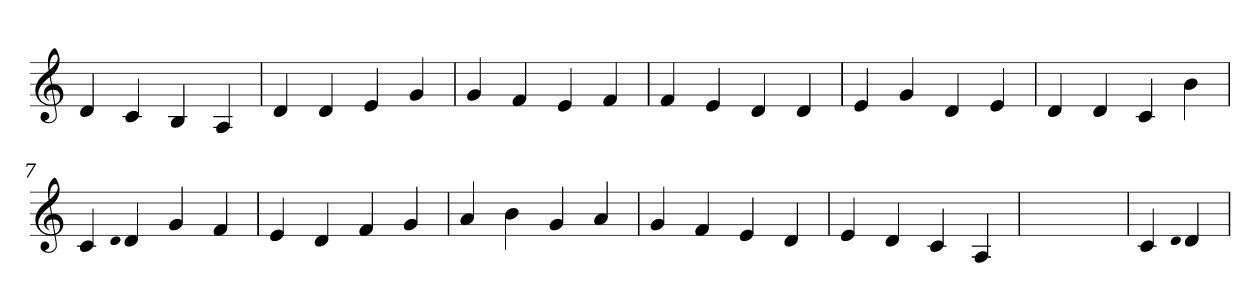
**kern
*part1
*staff1
*clefG2
=1
4d
4c
4B
4A
=2
4d
4d
4e
4g
=3
4g
4f
4e
4f
=4
4f
4e
4d
4d
=5
4e
4g
4d
4e
=6
4d
4d
4c
4b
=7
4c
qqd
4d
4g
4f
=8
4e
4d
4f
4g
=9
4a
4b
4g
4a
=10
4g
4f
4e
4d
=11
4e
4d
4c
4A
=12
1ryy
=12
4c
qqd
4d
=
*-
